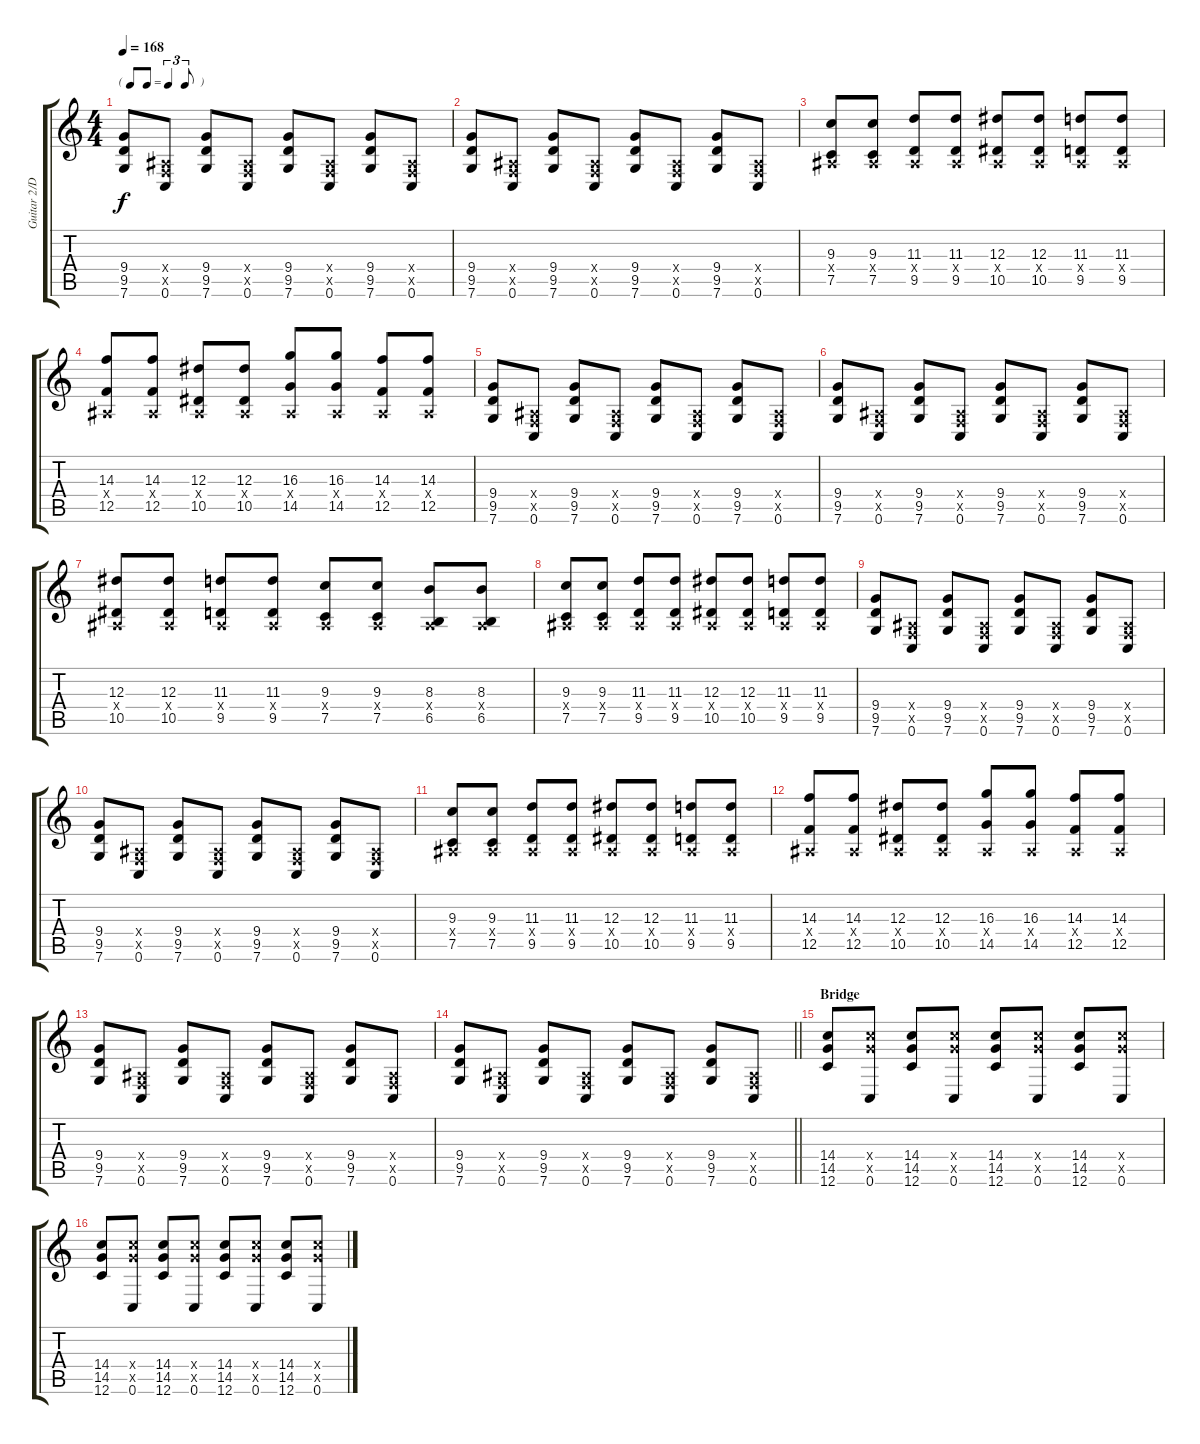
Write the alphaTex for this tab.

\track ("Guitar 2/Drone Vocals/Brass" "Guitar 2/D") {instrument distortionguitar bank 255}
\staff {score tabs}
\tuning (C4 G3 Eb3 Bb2 F2 C2) {hide}
\ts (4 4)
\tf triplet8th
\tempo 168
\clef g2
\ks c
(9.4 9.5 7.6).8{dy f instrument distortionguitar} (0.4{x} 0.5{x} 0.6).8 (9.4 9.5 7.6).8 (0.4{x} 0.5{x} 0.6).8 (9.4 9.5 7.6).8 (0.4{x} 0.5{x} 0.6).8 (9.4 9.5 7.6).8 (0.4{x} 0.5{x} 0.6).8 |
(9.4 9.5 7.6).8 (0.4{x} 0.5{x} 0.6).8 (9.4 9.5 7.6).8 (0.4{x} 0.5{x} 0.6).8 (9.4 9.5 7.6).8 (0.4{x} 0.5{x} 0.6).8 (9.4 9.5 7.6).8 (0.4{x} 0.5{x} 0.6).8 |
(9.3 0.4{x} 7.5).8 (9.3 0.4{x} 7.5).8 (11.3 0.4{x} 9.5).8 (11.3 0.4{x} 9.5).8 (12.3 0.4{x} 10.5).8 (12.3 0.4{x} 10.5).8 (11.3 0.4{x} 9.5).8 (11.3 0.4{x} 9.5).8 |
(14.3 0.4{x} 12.5).8 (14.3 0.4{x} 12.5).8 (12.3 0.4{x} 10.5).8 (12.3 0.4{x} 10.5).8 (16.3 0.4{x} 14.5).8 (16.3 0.4{x} 14.5).8 (14.3 0.4{x} 12.5).8 (14.3 0.4{x} 12.5).8 |
(9.4 9.5 7.6).8 (0.4{x} 0.5{x} 0.6).8 (9.4 9.5 7.6).8 (0.4{x} 0.5{x} 0.6).8 (9.4 9.5 7.6).8 (0.4{x} 0.5{x} 0.6).8 (9.4 9.5 7.6).8 (0.4{x} 0.5{x} 0.6).8 |
(9.4 9.5 7.6).8 (0.4{x} 0.5{x} 0.6).8 (9.4 9.5 7.6).8 (0.4{x} 0.5{x} 0.6).8 (9.4 9.5 7.6).8 (0.4{x} 0.5{x} 0.6).8 (9.4 9.5 7.6).8 (0.4{x} 0.5{x} 0.6).8 |
(12.3 0.4{x} 10.5).8 (12.3 0.4{x} 10.5).8 (11.3 0.4{x} 9.5).8 (11.3 0.4{x} 9.5).8 (9.3 0.4{x} 7.5).8 (9.3 0.4{x} 7.5).8 (8.3 0.4{x} 6.5).8 (8.3 0.4{x} 6.5).8 |
(9.3 0.4{x} 7.5).8 (9.3 0.4{x} 7.5).8 (11.3 0.4{x} 9.5).8 (11.3 0.4{x} 9.5).8 (12.3 0.4{x} 10.5).8 (12.3 0.4{x} 10.5).8 (11.3 0.4{x} 9.5).8 (11.3 0.4{x} 9.5).8 |
(9.4 9.5 7.6).8 (0.4{x} 0.5{x} 0.6).8 (9.4 9.5 7.6).8 (0.4{x} 0.5{x} 0.6).8 (9.4 9.5 7.6).8 (0.4{x} 0.5{x} 0.6).8 (9.4 9.5 7.6).8 (0.4{x} 0.5{x} 0.6).8 |
(9.4 9.5 7.6).8 (0.4{x} 0.5{x} 0.6).8 (9.4 9.5 7.6).8 (0.4{x} 0.5{x} 0.6).8 (9.4 9.5 7.6).8 (0.4{x} 0.5{x} 0.6).8 (9.4 9.5 7.6).8 (0.4{x} 0.5{x} 0.6).8 |
(9.3 0.4{x} 7.5).8 (9.3 0.4{x} 7.5).8 (11.3 0.4{x} 9.5).8 (11.3 0.4{x} 9.5).8 (12.3 0.4{x} 10.5).8 (12.3 0.4{x} 10.5).8 (11.3 0.4{x} 9.5).8 (11.3 0.4{x} 9.5).8 |
(14.3 0.4{x} 12.5).8 (14.3 0.4{x} 12.5).8 (12.3 0.4{x} 10.5).8 (12.3 0.4{x} 10.5).8 (16.3 0.4{x} 14.5).8 (16.3 0.4{x} 14.5).8 (14.3 0.4{x} 12.5).8 (14.3 0.4{x} 12.5).8 |
(9.4 9.5 7.6).8 (0.4{x} 0.5{x} 0.6).8 (9.4 9.5 7.6).8 (0.4{x} 0.5{x} 0.6).8 (9.4 9.5 7.6).8 (0.4{x} 0.5{x} 0.6).8 (9.4 9.5 7.6).8 (0.4{x} 0.5{x} 0.6).8 |
\barLineRight lightlight
(9.4 9.5 7.6).8 (0.4{x} 0.5{x} 0.6).8 (9.4 9.5 7.6).8 (0.4{x} 0.5{x} 0.6).8 (9.4 9.5 7.6).8 (0.4{x} 0.5{x} 0.6).8 (9.4 9.5 7.6).8 (0.4{x} 0.5{x} 0.6).8 |
\section ("" "Bridge")
(14.4 14.5 12.6).8 (14.4{x} 14.5{x} 0.6).8 (14.4 14.5 12.6).8 (14.4{x} 14.5{x} 0.6).8 (14.4 14.5 12.6).8 (14.4{x} 14.5{x} 0.6).8 (14.4 14.5 12.6).8 (14.4{x} 14.5{x} 0.6).8 |
(14.4 14.5 12.6).8 (14.4{x} 14.5{x} 0.6).8 (14.4 14.5 12.6).8 (14.4{x} 14.5{x} 0.6).8 (14.4 14.5 12.6).8 (14.4{x} 14.5{x} 0.6).8 (14.4 14.5 12.6).8 (14.4{x} 14.5{x} 0.6).8
